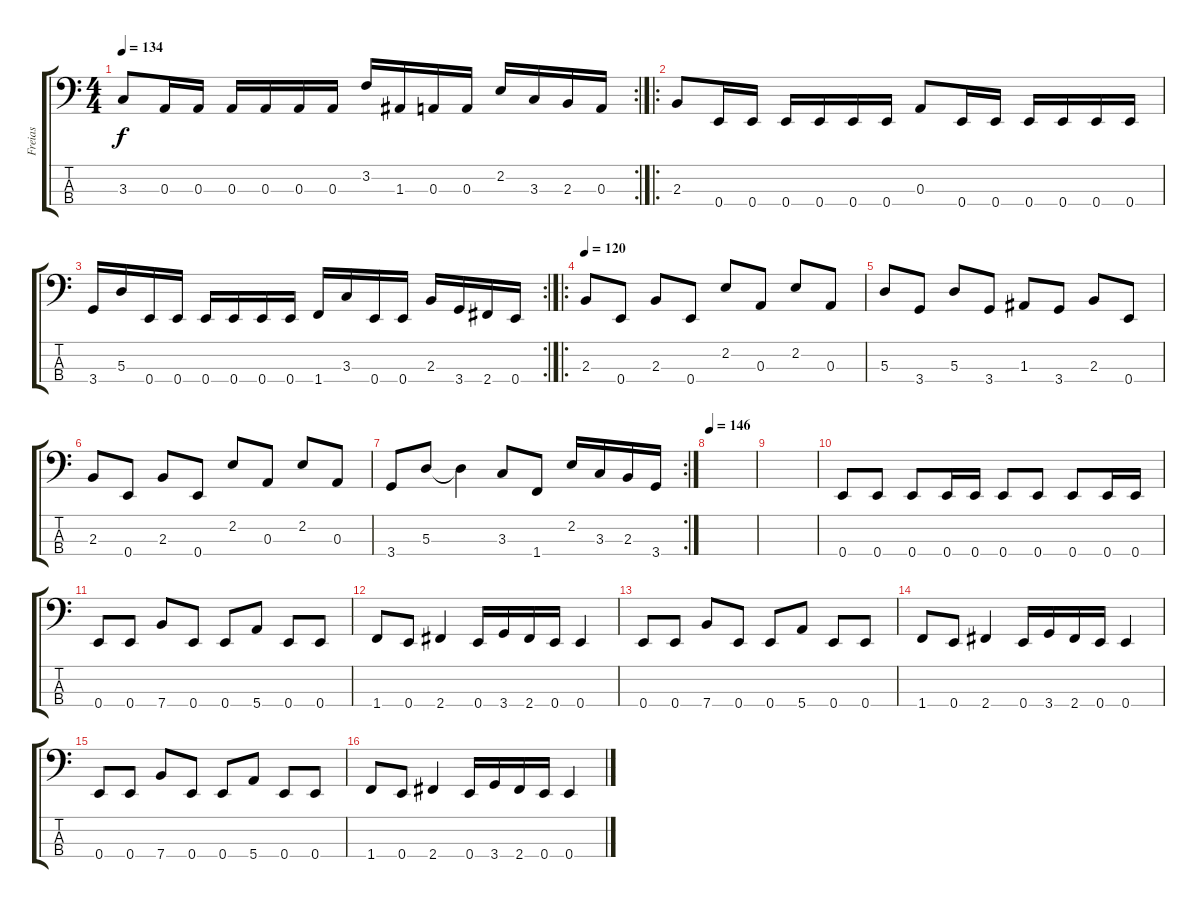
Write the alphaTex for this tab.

\track ("Freias" "Freias") {instrument electricbassfinger}
\staff {score tabs}
\tuning (G2 D2 A1 E1) {hide}
\rc 2
\ts (4 4)
\tempo 134
\clef f4
\ks c
3.3.8{dy f} 0.3.16 0.3.16 0.3.16 0.3.16 0.3.16 0.3.16 3.2.16 1.3.16 0.3.16 0.3.16 2.2.16 3.3.16 2.3.16 0.3.16 |
\ro
2.3.8 0.4.16 0.4.16 0.4.16 0.4.16 0.4.16 0.4.16 0.3.8 0.4.16 0.4.16 0.4.16 0.4.16 0.4.16 0.4.16 |
\rc 2
3.4.16 5.3.16 0.4.16 0.4.16 0.4.16 0.4.16 0.4.16 0.4.16 1.4.16 3.3.16 0.4.16 0.4.16 2.3.16 3.4.16 2.4.16 0.4.16 |
\ro
\tempo 120
2.3.8 0.4.8 2.3.8 0.4.8 2.2.8 0.3.8 2.2.8 0.3.8 |
5.3.8 3.4.8 5.3.8 3.4.8 1.3.8 3.4.8 2.3.8 0.4.8 |
2.3.8 0.4.8 2.3.8 0.4.8 2.2.8 0.3.8 2.2.8 0.3.8 |
\rc 2
3.4.8 5.3.8 5.3{t}.4 3.3.8 1.4.8 2.2.16 3.3.16 2.3.16 3.4.16 |
\tempo 146
|
|
0.4.8 0.4.8 0.4.8 0.4.16 0.4.16 0.4.8 0.4.8 0.4.8 0.4.16 0.4.16 |
0.4.8 0.4.8 7.4.8 0.4.8 0.4.8 5.4.8 0.4.8 0.4.8 |
1.4.8 0.4.8 2.4.4 0.4.16 3.4.16 2.4.16 0.4.16 0.4.4 |
0.4.8 0.4.8 7.4.8 0.4.8 0.4.8 5.4.8 0.4.8 0.4.8 |
1.4.8 0.4.8 2.4.4 0.4.16 3.4.16 2.4.16 0.4.16 0.4.4 |
0.4.8 0.4.8 7.4.8 0.4.8 0.4.8 5.4.8 0.4.8 0.4.8 |
1.4.8 0.4.8 2.4.4 0.4.16 3.4.16 2.4.16 0.4.16 0.4.4
